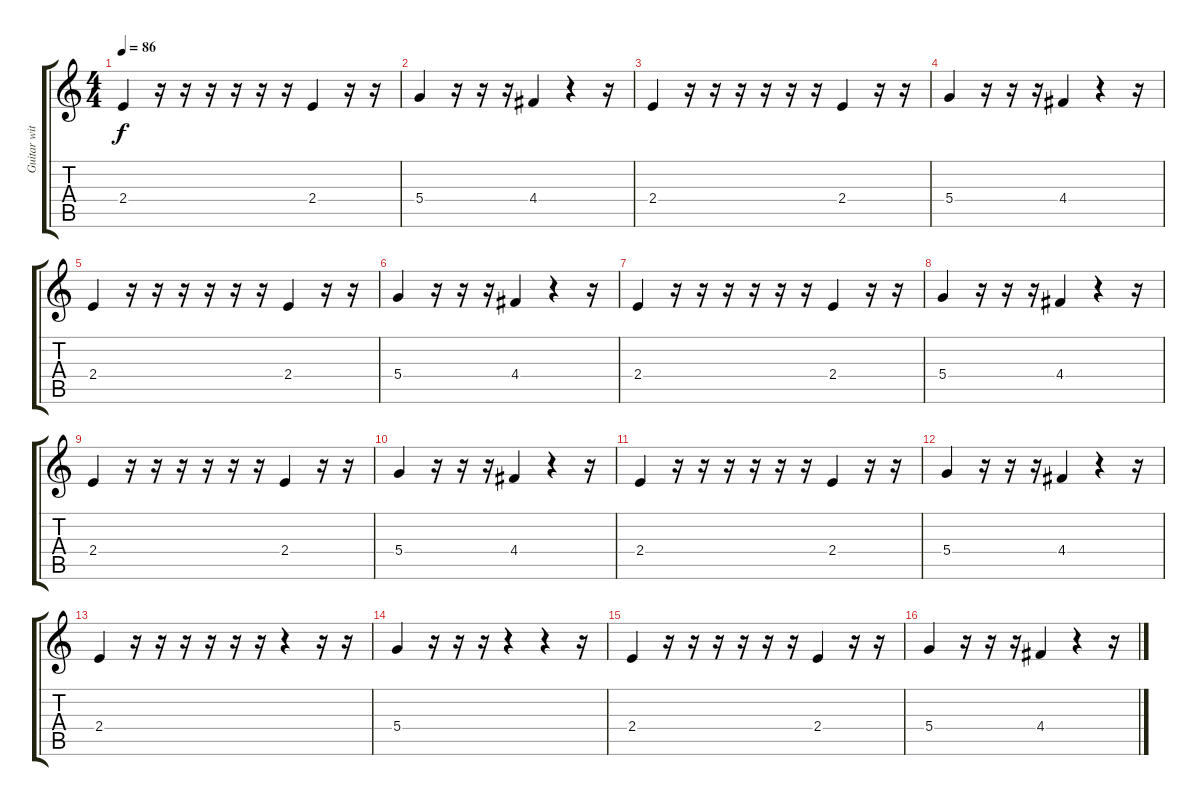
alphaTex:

\track ("Guitar with wah wah" "Guitar wit") {instrument electricguitarjazz}
\staff {score tabs}
\tuning (E4 B3 G3 D3 A2 E2) {hide}
\ts (4 4)
\tempo 86
\clef g2
\ks c
2.4.4{dy f} r.16 r.16 r.16 r.16 r.16 r.16 2.4.4 r.16 r.16 |
5.4.4 r.16 r.16 r.16 4.4.4 r.4 r.16 |
2.4.4 r.16 r.16 r.16 r.16 r.16 r.16 2.4.4 r.16 r.16 |
5.4.4 r.16 r.16 r.16 4.4.4 r.4 r.16 |
2.4.4 r.16 r.16 r.16 r.16 r.16 r.16 2.4.4 r.16 r.16 |
5.4.4 r.16 r.16 r.16 4.4.4 r.4 r.16 |
2.4.4 r.16 r.16 r.16 r.16 r.16 r.16 2.4.4 r.16 r.16 |
5.4.4 r.16 r.16 r.16 4.4.4 r.4 r.16 |
2.4.4 r.16 r.16 r.16 r.16 r.16 r.16 2.4.4 r.16 r.16 |
5.4.4 r.16 r.16 r.16 4.4.4 r.4 r.16 |
2.4.4 r.16 r.16 r.16 r.16 r.16 r.16 2.4.4 r.16 r.16 |
5.4.4 r.16 r.16 r.16 4.4.4 r.4 r.16 |
2.4.4 r.16 r.16 r.16 r.16 r.16 r.16 r.4 r.16 r.16 |
5.4.4 r.16 r.16 r.16 r.4 r.4 r.16 |
2.4.4 r.16 r.16 r.16 r.16 r.16 r.16 2.4.4 r.16 r.16 |
5.4.4 r.16 r.16 r.16 4.4.4 r.4 r.16
